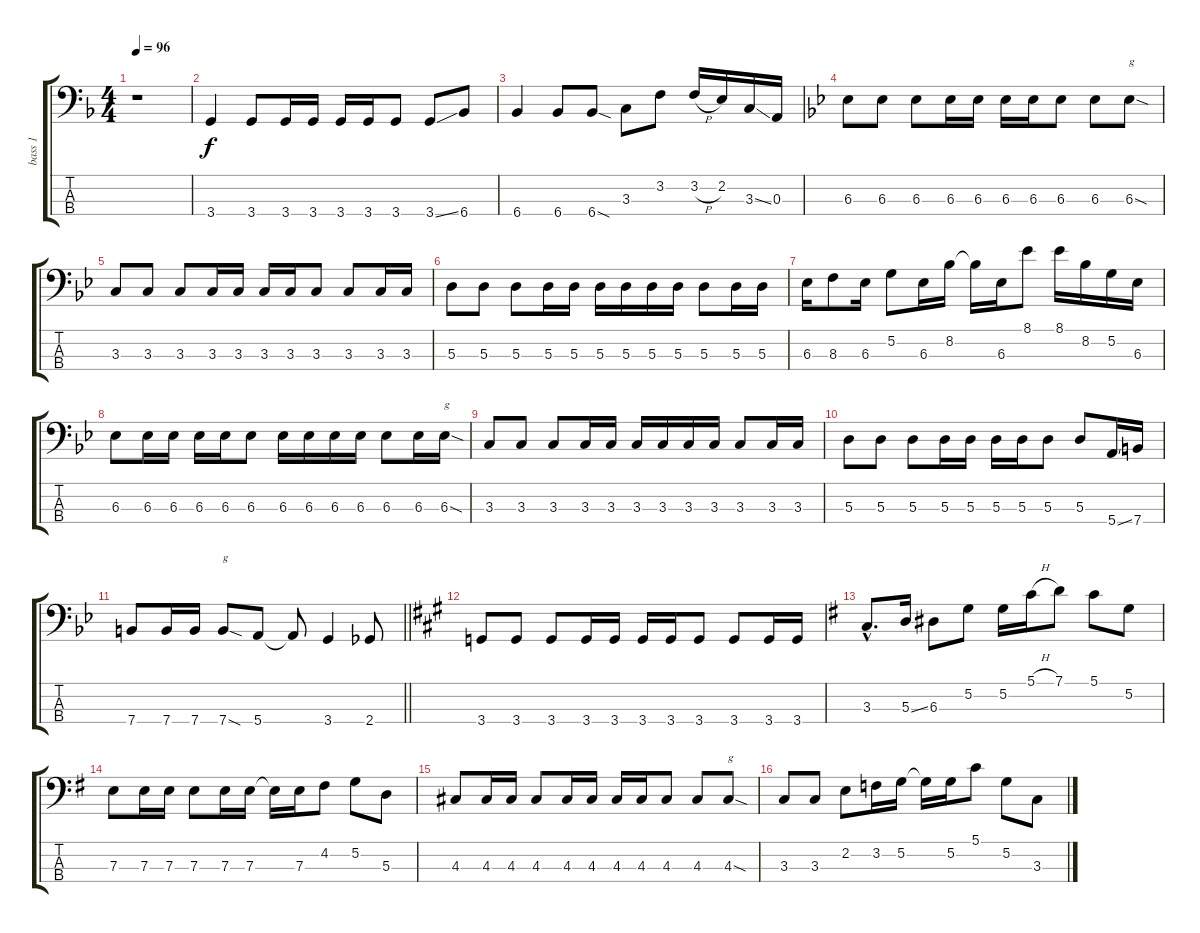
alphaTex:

\track ("bass 1" "bass 1") {instrument electricbasspick}
\staff {score tabs}
\tuning (G2 D2 A1 E1) {hide}
\ts (4 4)
\tempo 96
\clef f4
\ks f
r.1{dy f} |
3.4.4 3.4.8 3.4.16 3.4.16 3.4.16 3.4.16 3.4.8 3.4{ss}.8 6.4.8 |
6.4.4 6.4.8 6.4{sod}.8 3.3.8 3.2.8 3.2{h}.16 2.2.16 3.3{ss}.16 0.3.16 |
\ks bb
6.3.8 6.3.8 6.3.8 6.3.16 6.3.16 6.3.16 6.3.16 6.3.8 6.3.8 6.3{sod}.8{txt "g"} |
3.3.8 3.3.8 3.3.8 3.3.16 3.3.16 3.3.16 3.3.16 3.3.8 3.3.8 3.3.16 3.3.16 |
5.3.8 5.3.8 5.3.8 5.3.16 5.3.16 5.3.16 5.3.16 5.3.16 5.3.16 5.3.8 5.3.16 5.3.16 |
6.3.16 8.3.8 6.3.16 5.2.8 6.3.16 8.2.16 8.2{t}.16 6.3.16 8.1.8 8.1.16 8.2.16 5.2.16 6.3.16 |
6.3.8 6.3.16 6.3.16 6.3.16 6.3.16 6.3.8 6.3.16 6.3.16 6.3.16 6.3.16 6.3.8 6.3.16 6.3{sod}.16{txt "g"} |
3.3.8 3.3.8 3.3.8 3.3.16 3.3.16 3.3.16 3.3.16 3.3.16 3.3.16 3.3.8 3.3.16 3.3.16 |
5.3.8 5.3.8 5.3.8 5.3.16 5.3.16 5.3.16 5.3.16 5.3.8 5.3.8 5.4{ss}.16 7.4.16 |
\barLineRight lightlight
7.4.8 7.4.16 7.4.16 7.4{sod}.8{txt "g"} 5.4.8 5.4{t}.8 3.4.4 2.4.8 |
\ks a
3.4.8 3.4.8 3.4.8 3.4.16 3.4.16 3.4.16 3.4.16 3.4.8 3.4.8 3.4.16 3.4.16 |
\ks g
3.3{hac}.8{d} 5.3{ss}.16 6.3.8 5.2.8 5.2.16 5.1{h}.16 7.1.8 5.1.8 5.2.8 |
7.3.8 7.3.16 7.3.16 7.3.8 7.3.16 7.3.16 7.3{t}.16 7.3.16 4.2.8 5.2.8 5.3.8 |
4.3.8 4.3.16 4.3.16 4.3.8 4.3.16 4.3.16 4.3.16 4.3.16 4.3.8 4.3.8 4.3{sod}.8{txt "g"} |
3.3.8 3.3.8 2.2.8 3.2.16 5.2.16 5.2{t}.16 5.2.16 5.1.8 5.2.8 3.3.8
